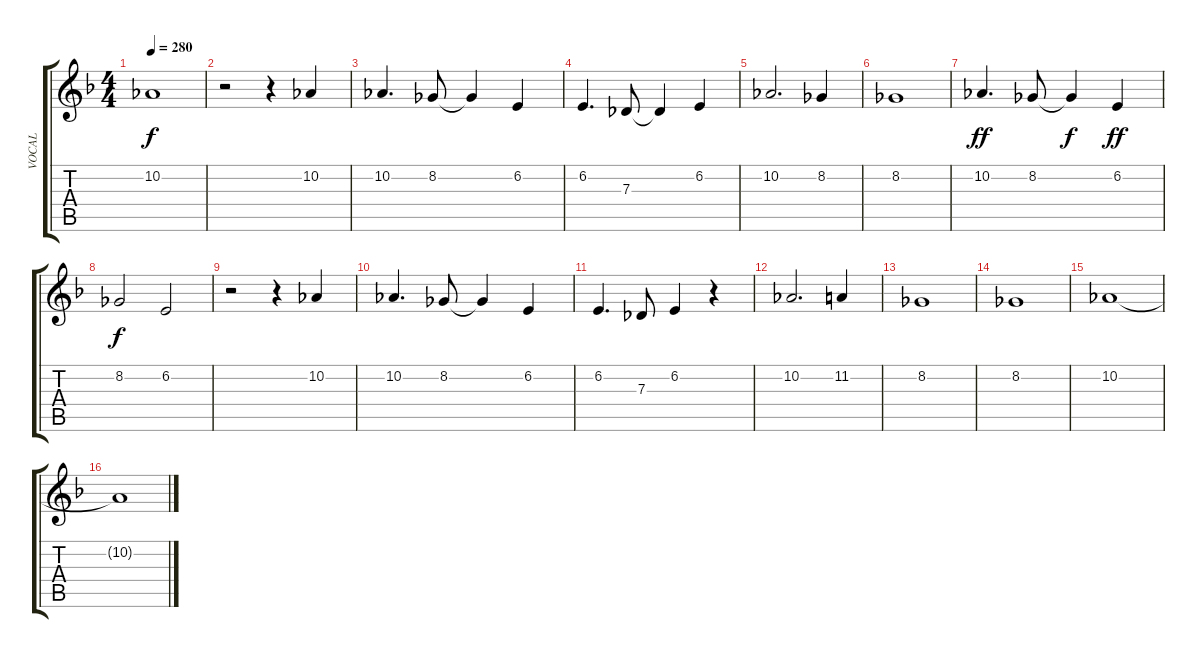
\track ("VOCAL" "VOCAL") {instrument lead6voice bank 1}
\staff {score tabs}
\tuning (Eb4 Bb3 Gb3 Db3 Ab2 Eb2) {hide}
\ts (4 4)
\tempo 280
\clef g2
\ks dminor
10.2.1{dy f} |
r.2 r.4 10.2.4 |
10.2.4{d} 8.2.8 8.2{t}.4 6.2.4 |
6.2.4{d} 7.3.8 7.3{t}.4 6.2.4 |
10.2.2{d} 8.2.4 |
8.2.1 |
10.2.4{d dy ff} 8.2.8 8.2{t}.4{dy f} 6.2.4{dy ff} |
8.2.2{dy f} 6.2.2 |
r.2 r.4 10.2.4 |
10.2.4{d} 8.2.8 8.2{t}.4 6.2.4 |
6.2.4{d} 7.3.8 6.2.4 r.4 |
10.2.2{d} 11.2.4 |
8.2.1 |
8.2.1 |
10.2.1 |
10.2{t}.1
